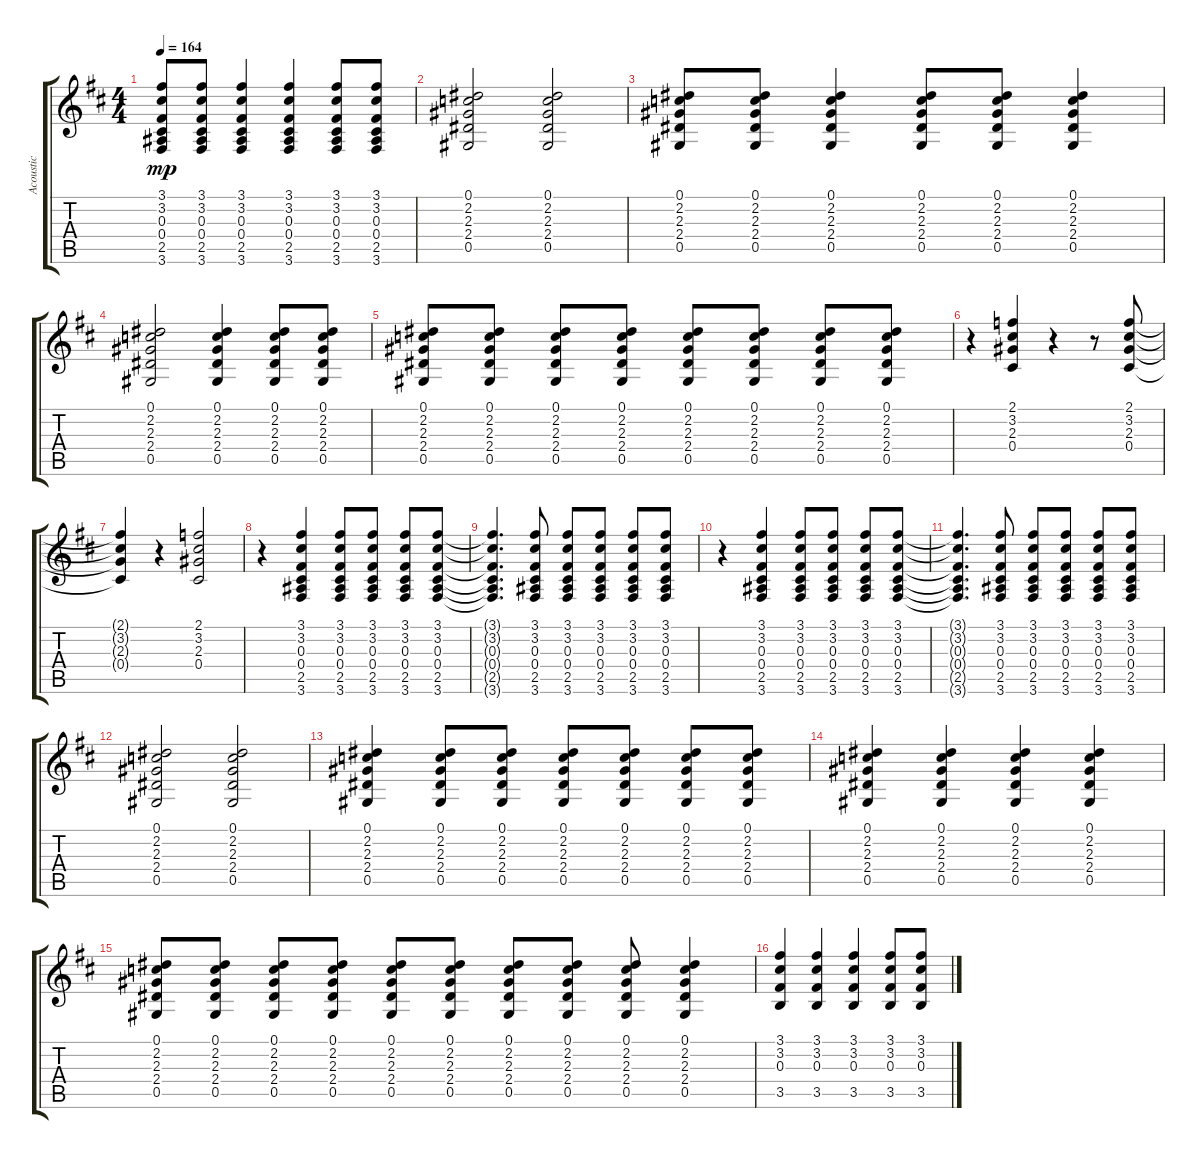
\track ("Acoustic" "Acoustic") {instrument acousticguitarsteel}
\staff {score tabs}
\tuning (Eb4 Bb3 Gb3 Db3 Ab2 Eb2) {hide}
\ts (4 4)
\tempo 164
\clef g2
\ks d
(3.1 3.2 0.3 0.4 2.5 3.6).8{dy mp} (3.1 3.2 0.3 0.4 2.5 3.6).8 (3.1 3.2 0.3 0.4 2.5 3.6).4 (3.1 3.2 0.3 0.4 2.5 3.6).4 (3.1 3.2 0.3 0.4 2.5 3.6).8 (3.1 3.2 0.3 0.4 2.5 3.6).8 |
(0.1 2.2 2.3 2.4 0.5).2 (0.1 2.2 2.3 2.4 0.5).2 |
(0.1 2.2 2.3 2.4 0.5).8 (0.1 2.2 2.3 2.4 0.5).8 (0.1 2.2 2.3 2.4 0.5).4 (0.1 2.2 2.3 2.4 0.5).8 (0.1 2.2 2.3 2.4 0.5).8 (0.1 2.2 2.3 2.4 0.5).4 |
(0.1 2.2 2.3 2.4 0.5).2 (0.1 2.2 2.3 2.4 0.5).4 (0.1 2.2 2.3 2.4 0.5).8 (0.1 2.2 2.3 2.4 0.5).8 |
(0.1 2.2 2.3 2.4 0.5).8 (0.1 2.2 2.3 2.4 0.5).8 (0.1 2.2 2.3 2.4 0.5).8 (0.1 2.2 2.3 2.4 0.5).8 (0.1 2.2 2.3 2.4 0.5).8 (0.1 2.2 2.3 2.4 0.5).8 (0.1 2.2 2.3 2.4 0.5).8 (0.1 2.2 2.3 2.4 0.5).8 |
r.4 (2.1 3.2 2.3 0.4).4 r.4 r.8 (2.1 3.2 2.3 0.4).8 |
(2.1{t} 3.2{t} 2.3{t} 0.4{t}).4 r.4 (2.1 3.2 2.3 0.4).2 |
r.4 (3.1 3.2 0.3 0.4 2.5 3.6).4 (3.1 3.2 0.3 0.4 2.5 3.6).8 (3.1 3.2 0.3 0.4 2.5 3.6).8 (3.1 3.2 0.3 0.4 2.5 3.6).8 (3.1 3.2 0.3 0.4 2.5 3.6).8 |
(3.1{t} 3.2{t} 0.3{t} 0.4{t} 2.5{t} 3.6{t}).4{d} (3.1 3.2 0.3 0.4 2.5 3.6).8 (3.1 3.2 0.3 0.4 2.5 3.6).8 (3.1 3.2 0.3 0.4 2.5 3.6).8 (3.1 3.2 0.3 0.4 2.5 3.6).8 (3.1 3.2 0.3 0.4 2.5 3.6).8 |
r.4 (3.1 3.2 0.3 0.4 2.5 3.6).4 (3.1 3.2 0.3 0.4 2.5 3.6).8 (3.1 3.2 0.3 0.4 2.5 3.6).8 (3.1 3.2 0.3 0.4 2.5 3.6).8 (3.1 3.2 0.3 0.4 2.5 3.6).8 |
(3.1{t} 3.2{t} 0.3{t} 0.4{t} 2.5{t} 3.6{t}).4{d} (3.1 3.2 0.3 0.4 2.5 3.6).8 (3.1 3.2 0.3 0.4 2.5 3.6).8 (3.1 3.2 0.3 0.4 2.5 3.6).8 (3.1 3.2 0.3 0.4 2.5 3.6).8 (3.1 3.2 0.3 0.4 2.5 3.6).8 |
(0.1 2.2 2.3 2.4 0.5).2 (0.1 2.2 2.3 2.4 0.5).2 |
(0.1 2.2 2.3 2.4 0.5).4 (0.1 2.2 2.3 2.4 0.5).8 (0.1 2.2 2.3 2.4 0.5).8 (0.1 2.2 2.3 2.4 0.5).8 (0.1 2.2 2.3 2.4 0.5).8 (0.1 2.2 2.3 2.4 0.5).8 (0.1 2.2 2.3 2.4 0.5).8 |
(0.1 2.2 2.3 2.4 0.5).4 (0.1 2.2 2.3 2.4 0.5).4 (0.1 2.2 2.3 2.4 0.5).4 (0.1 2.2 2.3 2.4 0.5).4 |
(0.1 2.2 2.3 2.4 0.5).8 (0.1 2.2 2.3 2.4 0.5).8 (0.1 2.2 2.3 2.4 0.5).8 (0.1 2.2 2.3 2.4 0.5).8 (0.1 2.2 2.3 2.4 0.5).8 (0.1 2.2 2.3 2.4 0.5).8 (0.1 2.2 2.3 2.4 0.5).8 (0.1 2.2 2.3 2.4 0.5).8 (0.1 2.2 2.3 2.4 0.5).8 (0.1 2.2 2.3 2.4 0.5).4 |
(3.1 3.2 0.3 3.5).4 (3.1 3.2 0.3 3.5).4 (3.1 3.2 0.3 3.5).4 (3.1 3.2 0.3 3.5).8 (3.1 3.2 0.3 3.5).8
